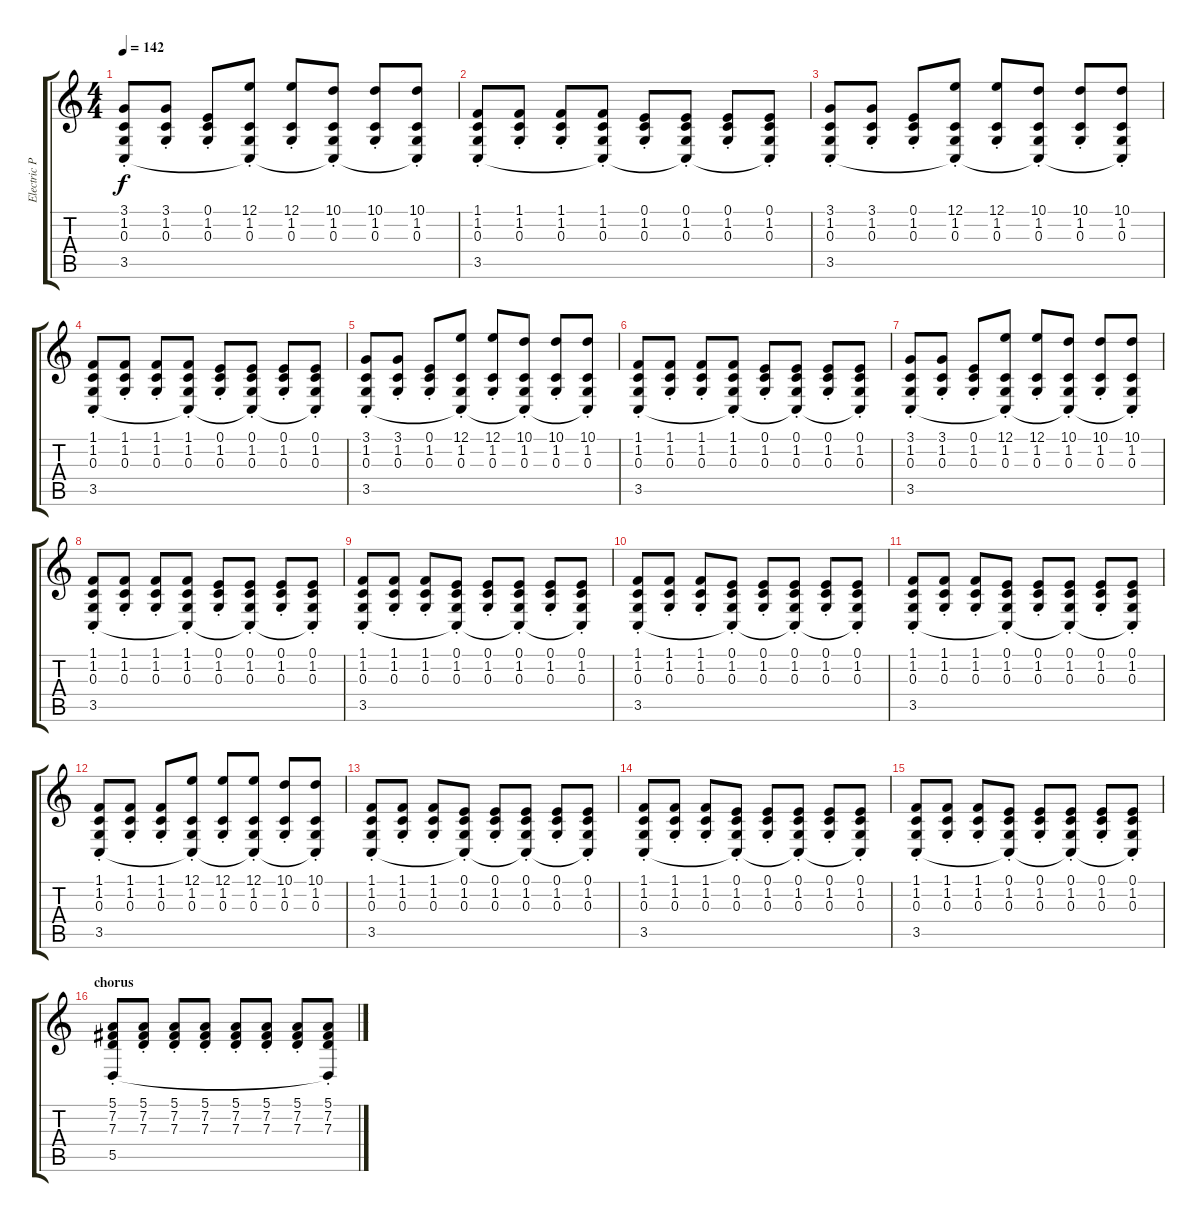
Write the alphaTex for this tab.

\track ("Electric Piano (Hodgson)" "Electric P") {instrument electricpiano1}
\staff {score tabs}
\tuning (E4 B3 G3 D3 A2 E2) {hide}
\ts (4 4)
\tempo 142
\clef g2
\ks c
(3.1{st} 1.2{st} 0.3{st} 3.5).8{dy f} (3.1{st} 1.2{st} 0.3{st}).8 (0.1{st} 1.2{st} 0.3{st}).8 (12.1{st} 1.2{st} 0.3{st} 3.5{t}).8 (12.1{st} 1.2{st} 0.3{st}).8 (10.1{st} 1.2{st} 0.3{st} 3.5{t}).8 (10.1{st} 1.2{st} 0.3{st}).8 (10.1{st} 1.2{st} 0.3{st} 3.5{t}).8 |
(1.1{st} 1.2{st} 0.3{st} 3.5).8 (1.1{st} 1.2{st} 0.3{st}).8 (1.1{st} 1.2{st} 0.3{st}).8 (1.1{st} 1.2{st} 0.3{st} 3.5{t}).8 (0.1{st} 1.2{st} 0.3{st}).8 (0.1{st} 1.2{st} 0.3{st} 3.5{t}).8 (0.1{st} 1.2{st} 0.3{st}).8 (0.1{st} 1.2{st} 0.3{st} 3.5{t}).8 |
(3.1{st} 1.2{st} 0.3{st} 3.5).8 (3.1{st} 1.2{st} 0.3{st}).8 (0.1{st} 1.2{st} 0.3{st}).8 (12.1{st} 1.2{st} 0.3{st} 3.5{t}).8 (12.1{st} 1.2{st} 0.3{st}).8 (10.1{st} 1.2{st} 0.3{st} 3.5{t}).8 (10.1{st} 1.2{st} 0.3{st}).8 (10.1{st} 1.2{st} 0.3{st} 3.5{t}).8 |
(1.1{st} 1.2{st} 0.3{st} 3.5).8 (1.1{st} 1.2{st} 0.3{st}).8 (1.1{st} 1.2{st} 0.3{st}).8 (1.1{st} 1.2{st} 0.3{st} 3.5{t}).8 (0.1{st} 1.2{st} 0.3{st}).8 (0.1{st} 1.2{st} 0.3{st} 3.5{t}).8 (0.1{st} 1.2{st} 0.3{st}).8 (0.1{st} 1.2{st} 0.3{st} 3.5{t}).8 |
(3.1{st} 1.2{st} 0.3{st} 3.5).8 (3.1{st} 1.2{st} 0.3{st}).8 (0.1{st} 1.2{st} 0.3{st}).8 (12.1{st} 1.2{st} 0.3{st} 3.5{t}).8 (12.1{st} 1.2{st} 0.3{st}).8 (10.1{st} 1.2{st} 0.3{st} 3.5{t}).8 (10.1{st} 1.2{st} 0.3{st}).8 (10.1{st} 1.2{st} 0.3{st} 3.5{t}).8 |
(1.1{st} 1.2{st} 0.3{st} 3.5).8 (1.1{st} 1.2{st} 0.3{st}).8 (1.1{st} 1.2{st} 0.3{st}).8 (1.1{st} 1.2{st} 0.3{st} 3.5{t}).8 (0.1{st} 1.2{st} 0.3{st}).8 (0.1{st} 1.2{st} 0.3{st} 3.5{t}).8 (0.1{st} 1.2{st} 0.3{st}).8 (0.1{st} 1.2{st} 0.3{st} 3.5{t}).8 |
(3.1{st} 1.2{st} 0.3{st} 3.5).8 (3.1{st} 1.2{st} 0.3{st}).8 (0.1{st} 1.2{st} 0.3{st}).8 (12.1{st} 1.2{st} 0.3{st} 3.5{t}).8 (12.1{st} 1.2{st} 0.3{st}).8 (10.1{st} 1.2{st} 0.3{st} 3.5{t}).8 (10.1{st} 1.2{st} 0.3{st}).8 (10.1{st} 1.2{st} 0.3{st} 3.5{t}).8 |
(1.1{st} 1.2{st} 0.3{st} 3.5).8 (1.1{st} 1.2{st} 0.3{st}).8 (1.1{st} 1.2{st} 0.3{st}).8 (1.1{st} 1.2{st} 0.3{st} 3.5{t}).8 (0.1{st} 1.2{st} 0.3{st}).8 (0.1{st} 1.2{st} 0.3{st} 3.5{t}).8 (0.1{st} 1.2{st} 0.3{st}).8 (0.1{st} 1.2{st} 0.3{st} 3.5{t}).8 |
(1.1{st} 1.2{st} 0.3{st} 3.5).8 (1.1{st} 1.2{st} 0.3{st}).8 (1.1{st} 1.2{st} 0.3{st}).8 (0.1{st} 1.2{st} 0.3{st} 3.5{t}).8 (0.1{st} 1.2{st} 0.3{st}).8 (0.1{st} 1.2{st} 0.3{st} 3.5{t}).8 (0.1{st} 1.2{st} 0.3{st}).8 (0.1{st} 1.2{st} 0.3{st} 3.5{t}).8 |
(1.1{st} 1.2{st} 0.3{st} 3.5).8 (1.1{st} 1.2{st} 0.3{st}).8 (1.1{st} 1.2{st} 0.3{st}).8 (0.1{st} 1.2{st} 0.3{st} 3.5{t}).8 (0.1{st} 1.2{st} 0.3{st}).8 (0.1{st} 1.2{st} 0.3{st} 3.5{t}).8 (0.1{st} 1.2{st} 0.3{st}).8 (0.1{st} 1.2{st} 0.3{st} 3.5{t}).8 |
(1.1{st} 1.2{st} 0.3{st} 3.5).8 (1.1{st} 1.2{st} 0.3{st}).8 (1.1{st} 1.2{st} 0.3{st}).8 (0.1{st} 1.2{st} 0.3{st} 3.5{t}).8 (0.1{st} 1.2{st} 0.3{st}).8 (0.1{st} 1.2{st} 0.3{st} 3.5{t}).8 (0.1{st} 1.2{st} 0.3{st}).8 (0.1{st} 1.2{st} 0.3{st} 3.5{t}).8 |
(1.1{st} 1.2{st} 0.3{st} 3.5).8 (1.1{st} 1.2{st} 0.3{st}).8 (1.1{st} 1.2{st} 0.3{st}).8 (12.1{st} 1.2{st} 0.3{st} 3.5{t}).8 (12.1{st} 1.2{st} 0.3{st}).8 (12.1{st} 1.2{st} 0.3{st} 3.5{t}).8 (10.1{st} 1.2{st} 0.3{st}).8 (10.1{st} 1.2{st} 0.3{st} 3.5{t}).8 |
(1.1{st} 1.2{st} 0.3{st} 3.5).8 (1.1{st} 1.2{st} 0.3{st}).8 (1.1{st} 1.2{st} 0.3{st}).8 (0.1{st} 1.2{st} 0.3{st} 3.5{t}).8 (0.1{st} 1.2{st} 0.3{st}).8 (0.1{st} 1.2{st} 0.3{st} 3.5{t}).8 (0.1{st} 1.2{st} 0.3{st}).8 (0.1{st} 1.2{st} 0.3{st} 3.5{t}).8 |
(1.1{st} 1.2{st} 0.3{st} 3.5).8 (1.1{st} 1.2{st} 0.3{st}).8 (1.1{st} 1.2{st} 0.3{st}).8 (0.1{st} 1.2{st} 0.3{st} 3.5{t}).8 (0.1{st} 1.2{st} 0.3{st}).8 (0.1{st} 1.2{st} 0.3{st} 3.5{t}).8 (0.1{st} 1.2{st} 0.3{st}).8 (0.1{st} 1.2{st} 0.3{st} 3.5{t}).8 |
(1.1{st} 1.2{st} 0.3{st} 3.5).8 (1.1{st} 1.2{st} 0.3{st}).8 (1.1{st} 1.2{st} 0.3{st}).8 (0.1{st} 1.2{st} 0.3{st} 3.5{t}).8 (0.1{st} 1.2{st} 0.3{st}).8 (0.1{st} 1.2{st} 0.3{st} 3.5{t}).8 (0.1{st} 1.2{st} 0.3{st}).8 (0.1{st} 1.2{st} 0.3{st} 3.5{t}).8 |
\section ("" "chorus")
(5.1{st} 7.2{st} 7.3{st} 5.5).8 (5.1{st} 7.2{st} 7.3{st}).8 (5.1{st} 7.2{st} 7.3{st}).8 (5.1{st} 7.2{st} 7.3{st}).8 (5.1{st} 7.2{st} 7.3{st}).8 (5.1{st} 7.2{st} 7.3{st}).8 (5.1{st} 7.2{st} 7.3{st}).8 (5.1{st} 7.2{st} 7.3{st} 5.5{t}).8
